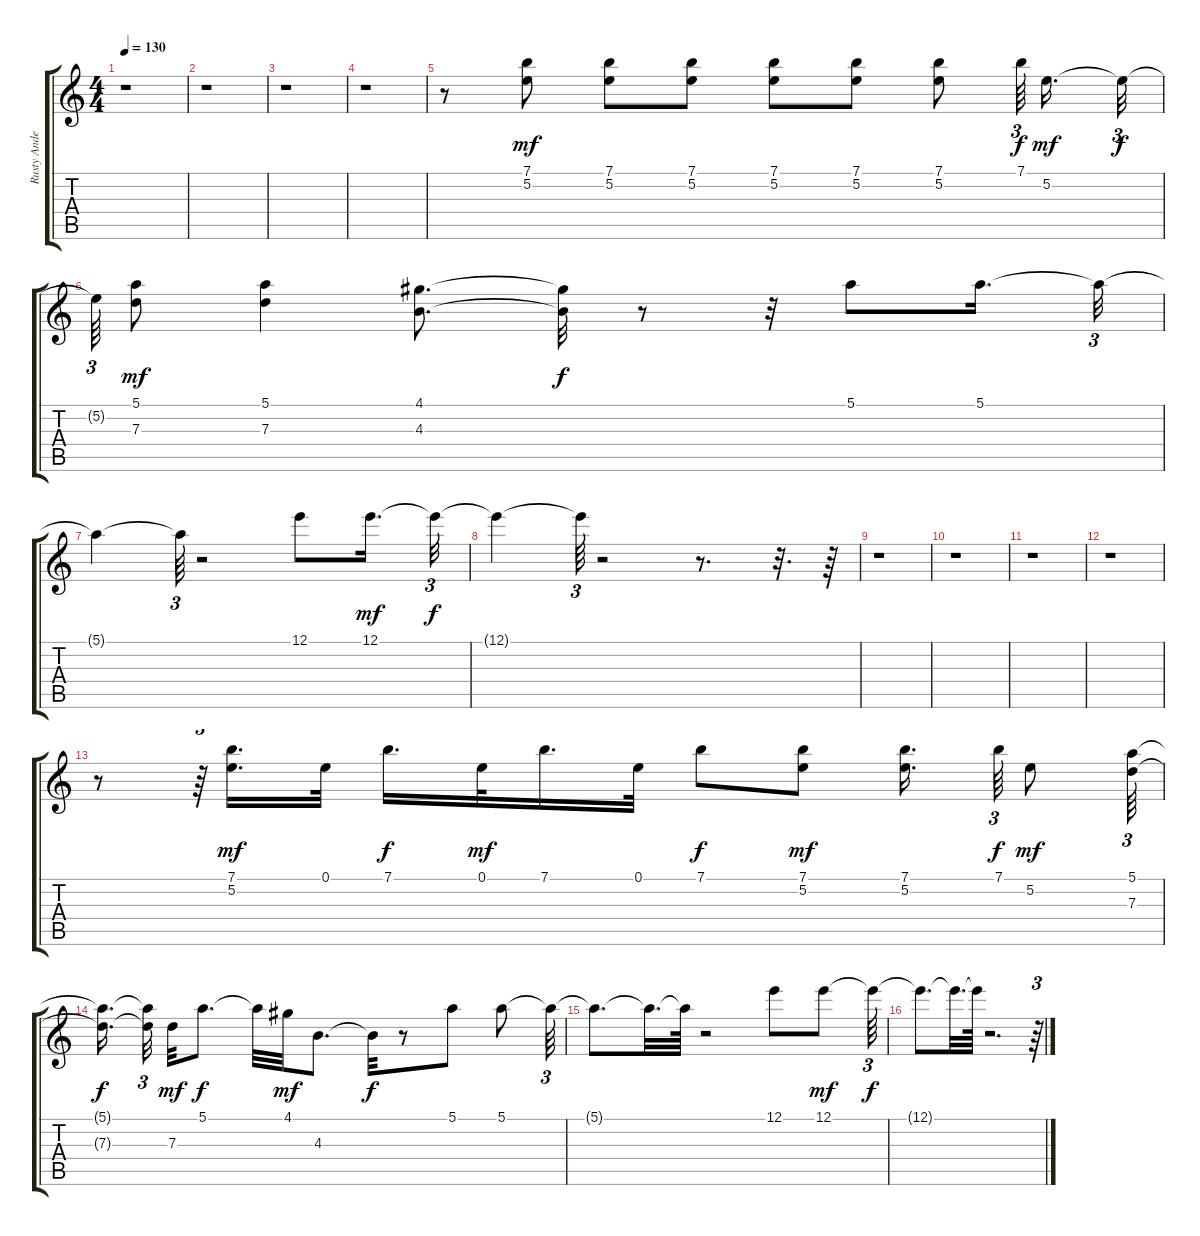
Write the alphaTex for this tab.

\track ("Rusty Anderson" "Rusty Ande") {instrument acousticguitarsteel}
\staff {score tabs}
\tuning (E4 B3 G3 D3 A2 E2) {hide}
\ts (4 4)
\tempo 130
\clef g2
\ks c
r.1{dy mf} |
r.1 |
r.1 |
r.1 |
r.8 (7.1 5.2).8 (7.1 5.2).8 (7.1 5.2).8 (7.1 5.2).8 (7.1 5.2).8 (7.1 5.2).8 7.1.64{tu (3 2) dy f beam splitsecondary} 5.2.16{d dy mf} 5.2{t}.32{tu (3 2) dy f} |
5.2{t}.64{tu (3 2)} (5.1 7.3).8{dy mf} (5.1 7.3).4 (4.1 4.3).8{d} (4.1{t} 4.3{t}).32{dy f} r.8 r.32 5.1.8 5.1.16{d} 5.1{t}.32{tu (3 2)} |
5.1{t}.4 5.1{t}.64{tu (3 2)} r.2 12.1.8 12.1.16{d dy mf} 12.1{t}.32{tu (3 2) dy f} |
12.1{t}.4 12.1{t}.64{tu (3 2)} r.2 r.8{d} r.32{d} r.64 |
r.1 |
r.1 |
r.1 |
r.1 |
r.8 r.64{tu (3 2)} (7.1 5.2).16{d dy mf} 0.1.32 7.1.16{d dy f} 0.1.32{dy mf} 7.1.16{d} 0.1.32 7.1.8{dy f} (7.1 5.2).8{dy mf} (7.1 5.2).16{d beam splitsecondary} 7.1.64{tu (3 2) dy f} 5.2.8{dy mf} (5.1 7.3).64{tu (3 2)} |
(5.1{t} 7.3{t}).16{d dy f beam splitsecondary} (5.1{t} 7.3{t}).32{tu (3 2) beam splitsecondary} 7.3.32{dy mf} 5.1.8{d dy f} 5.1{t}.32 4.1.32{dy mf} 4.3.8{d} 4.3{t}.32{dy f} r.8 5.1.8 5.1.8 5.1{t}.64{tu (3 2)} |
5.1{t}.8{d} 5.1{t}.32{d} 5.1{t}.64 r.2 12.1.8 12.1.8{dy mf} 12.1{t}.64{tu (3 2) dy f} |
12.1{t}.8{d} 12.1{t}.32{d} 12.1{t}.64 r.2{d} r.64{tu (3 2)}
